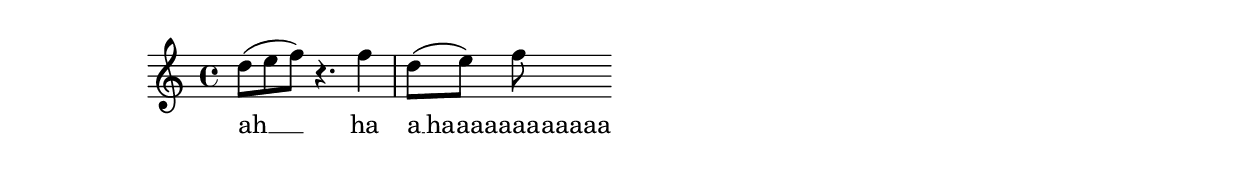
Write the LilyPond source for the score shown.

\version "2.3.17"

\header {

    texidoc= "A LyricExtender may span several notes.  A LyricExtender
does not extend past a rest, or past the next lyric syllable."

}

\paper { raggedright = ##t }
\relative c''{
    d8( e f) r4. 
    f4
    d8[( e)] f
}
\addlyrics { ah __ ha a __ haaaaaaaaaaaa }




